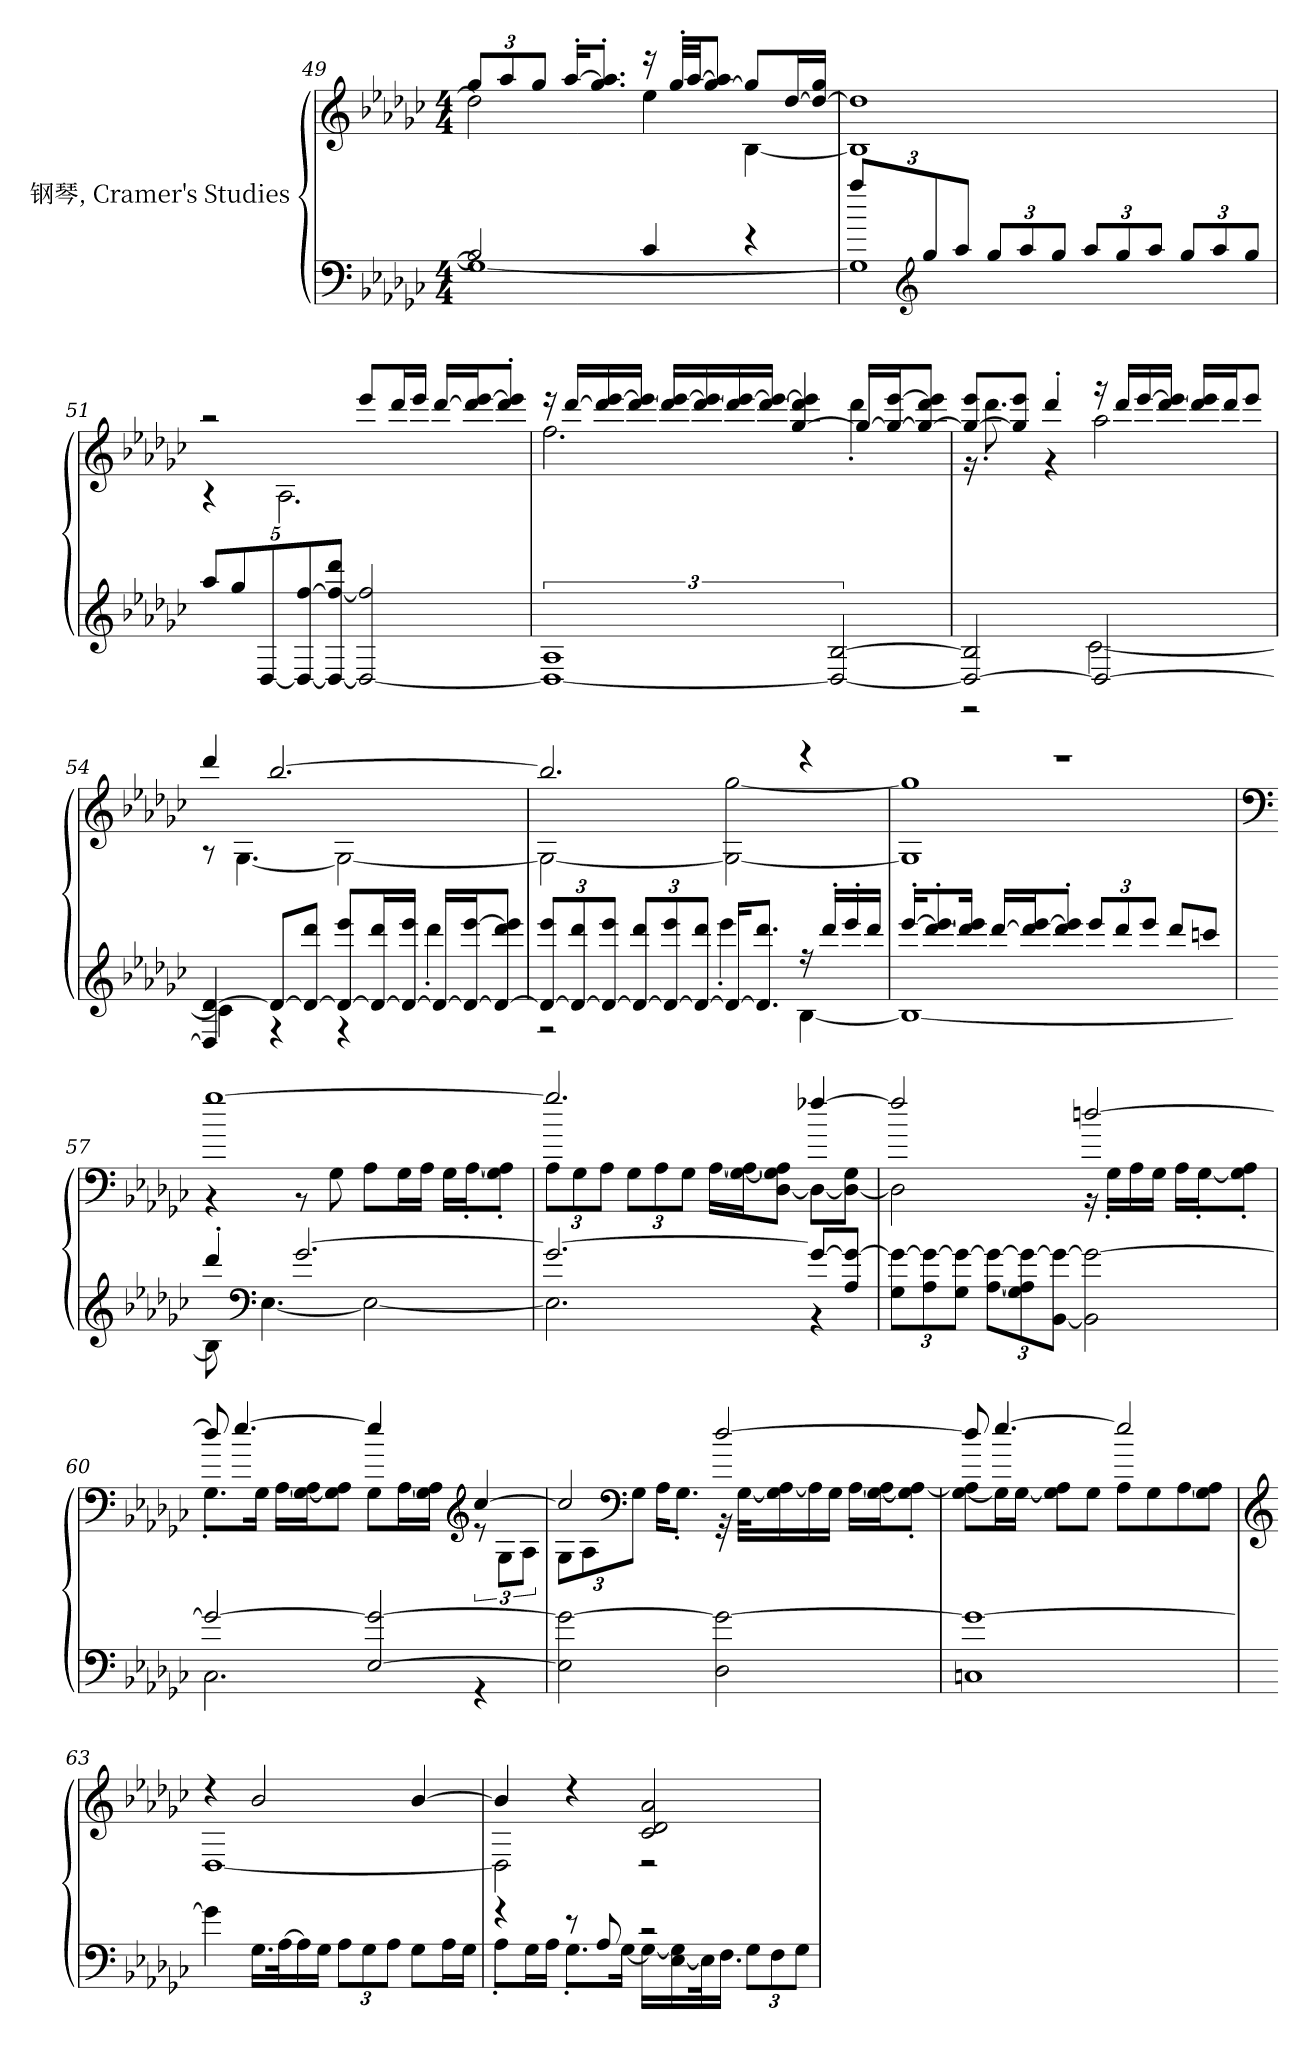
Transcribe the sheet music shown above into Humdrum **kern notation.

**kern	**kern
*part1	*part1
*staff2	*staff1
*I"钢琴, Cramer's Studies	*
*clefF4	*clefG2
*k[b-e-a-d-g-c-]	*k[b-e-a-d-g-c-]
*M4/4	*M4/4
=49	=49
*^	*
*	*	*Xbrackettup
*	*	*^
2B-/]	1G-_	12gg-/L	2dd-\]
.	.	12aa-/	.
.	.	12gg-/J	.
.	.	[16aa-'/KL	.
.	.	8.gg-/' 8.aa-/]'J	.
4c-/	.	16r	4ee-\
.	.	32gg-'/LLL	.
.	.	[32aa-/JJ	.
.	.	[8gg-/ 8aa-/]J	.
4r	.	8gg-/L]	[4B-\
.	.	[16dd-/L	.
.	.	16dd-/_ 16gg-/JJ	.
!!LO:LB:g=z	!!
=50	=50	=50	=50
*Xbrackettup	*	*	*
12aa-/L	1G-]	1dd-]	1B-]
*clefG2	*	*	*
12gg-/	.	.	.
12aa-/J	.	.	.
12gg-/L	.	.	.
12aa-/	.	.	.
12gg-/J	.	.	.
12aa-/L	.	.	.
12gg-/	.	.	.
12aa-/J	.	.	.
12gg-/L	.	.	.
12aa-/	.	.	.
12gg-/J	.	.	.
*v	*v	*	*
=51	=51	=51
10aa-/L	2r	4r
10gg-/	.	.
[10D-/	.	.
.	.	2.A-\
10D-/_ [10ff/	.	.
10D-/_ 10ff/_ 10ddd-/J	.	.
2D-/_ 2ff/]	8eee-/L	.
.	16ddd-/L	.
.	16eee-/JJ	.
.	[16ddd-/LL	.
.	16ddd-/] [16eee-/J	.
.	8ddd-/' 8eee-/]'J	.
!!LO:LB:g=z	!!
=52	=52	=52
*brackettup	*	*
3%2D-_ 3%2A-	16r	2.ff\
.	[16ddd-/LL	.
.	16ddd-/] [16eee-/	.
.	[16ddd-/ 16eee-/]JJ	.
.	16ddd-/] [16eee-/LL	.
.	[16ddd-/ 16eee-/]	.
.	16ddd-/] [16eee-/	.
.	[16ddd-/ 16eee-/_JJ	.
.	[4gg-/ 4ddd-/] 4eee-/]	.
3D-/_ [3B-/	.	.
.	16gg-/LL_	4ddd-'\
.	16gg-/_ [16eee-/J	.
.	8gg-/_ 8ddd-/ 8eee-/]J	.
=53	=53	=53
*^	*	*
2D-/_ 2B-/]	2r	8gg-/_ 8eee-/L	16r
.	.	.	8.ddd-'\
.	.	8gg-/] 8eee-/J	.
.	.	4ddd-'/	4r
2D-/_	[2c-\	16r	2aa-\
.	.	16ddd-/LL	.
.	.	[16eee-/	.
.	.	[16ddd-/ 16eee-/]JJ	.
.	.	16ddd-/] 16eee-/LL	.
.	.	16ddd-/J	.
.	.	8eee-/J	.
!!LO:PB:g=z	!!
=54	=54	=54	=54
4D-/] [4d-/	4c-\]	4ddd-/	8r
.	.	.	[4.G-\
8d-/L_	4r	[2.bb-/	.
8d-/_ 8ddd-/J	.	.	.
8d-/_ 8eee-/L	4r	.	2G-\_
16d-/_ 16ddd-/L	.	.	.
16d-/_ 16eee-/JJ	.	.	.
16d-/LL_	4ddd-'\	.	.
16d-/_ [16eee-/J	.	.	.
8d-/_ 8ddd-/ 8eee-/]J	.	.	.
=55	=55	=55	=55
*Xbrackettup	*	*	*
12d-/_ 12eee-/L	2r	2.bb-/]	2G-\_
12d-/_ 12ddd-/	.	.	.
12d-/_ 12eee-/J	.	.	.
12d-/_ 12ddd-/L	.	.	.
12d-/_ 12eee-/	.	.	.
12d-/_ 12ddd-/J	.	.	.
16d-/KL_	4eee-'\	.	2G-\_ [2gg-\
8.d-/] 8.ddd-/J	.	.	.
16r	[4B-\	4r	.
16ddd-'/LL	.	.	.
16eee-'/	.	.	.
16ddd-/JJ	.	.	.
!!LO:LB:g=z	!!
=56	=56	=56	=56
[16eee-'/KL	1B-_	1r	1G-] 1gg-]
[8ddd-/' 8eee-/]'	.	.	.
16ddd-/] 16eee-/Jk	.	.	.
[16ddd-/LL	.	.	.
16ddd-/] [16eee-/J	.	.	.
8ddd-/' 8eee-/]'J	.	.	.
12eee-/L	.	.	.
12ddd-/	.	.	.
12eee-/J	.	.	.
8ddd-/L	.	.	.
8cccn/J	.	.	.
=57	=57	=57	=57
*	*	*clefF4	*
4ddd-'/	8B-\]	[1gg-	4r
*clefF4	*	*	*
.	[4.E-\	.	.
[2.g-/	.	.	8r
.	.	.	8G-\
.	2E-\_	.	8A-\L
.	.	.	16G-\L
.	.	.	16A-\JJ
.	.	.	16G-\LL
.	.	.	[16A-'\J
.	.	.	8G-\' 8A-\]'J
!!LO:LB:g=z	!!
=58	=58	=58	=58
2.g-/_	2.E-\]	2.gg-/]	12A-\L
.	.	.	12G-\
.	.	.	12A-\J
.	.	.	12G-\L
.	.	.	12A-\
.	.	.	12G-\J
.	.	.	[16A-\LL
.	.	.	[16G-\ 16A-\_J
.	.	.	[8D-\ 8G-\] 8A-\]J
8g-/L_	4r	[4ff-X/	8D-\L_
8A-/ 8g-/_J	.	.	8D-\_ 8G-\J
*v	*v	*	*
=59	=59	=59
12G-\ 12g-\_L	2ff-/]	2D-\]
12A-\ 12g-\_	.	.
12G-\ 12g-\_J	.	.
[12A-\ 12g-\_L	.	.
12G-\ 12A-\] 12g-\_	.	.
[12BB-\ 12g-\_J	.	.
2BB-\] 2g-\_	[2ddn/	16r
.	.	16G-'\LL
.	.	16A-\
.	.	16G-\JJ
.	.	16A-\LL
.	.	[16G-'\J
.	.	8G-\]' 8A-\'J
!!LO:LB:g=z	!!
=60	=60	=60
*^	*	*
2g-/_	2.C-\	8dd/]	8.G-'\L
.	.	[4.ee-/	.
.	.	.	16G-\Jk
.	.	.	[16A-\LL
.	.	.	[16G-\ 16A-\]J
.	.	.	8G-\] 8A-\J
[2E-/ 2g-/_	.	4ee-/]	8G-\L
.	.	.	[16A-\L
.	.	.	16G-\ 16A-\]JJ
*	*	*clefG2	*
*	*	*	*brackettup
.	4r	[4cc-/	12r
.	.	.	12G-\L
.	.	.	12A-\J
*v	*v	*	*
=61	=61	=61
*	*	*Xbrackettup
2E-\] 2g-\_	2cc-/]	12G-\L
.	.	12A-\
*	*clefF4	*
.	.	12G-\J
.	.	16A-\KL
.	.	8.G-'\J
2D-\ 2g-\_	[2dd-/	32r
.	.	[32G-\KLL
.	.	16G-\] [16A-\
.	.	16A-\]
.	.	16G-\JJ
.	.	[16A-\LL
.	.	[16G-\ 16A-\]J
.	.	8G-\]' [8A-\'J
!!LO:LB:g=z	!!
=62	=62	=62
1Cn 1g-_	8dd-/]	[8G-\ 8A-\]L
.	[4.ee-/	16G-\L]
.	.	[16G-\JJ
.	.	8G-\] 8A-\L
.	.	8G-\J
.	2ee-/]	8A-\L
.	.	8G-\
.	.	[8A-\
.	.	8G-\ 8A-\]J
=63	=63	=63
*	*clefG2	*
4g-\]	4r	[1D-
16.G-\LL	2b-/	.
[32A-\K	.	.
16A-\]	.	.
16G-\JJ	.	.
12A-\L	.	.
12G-\	.	.
12A-\J	.	.
8G-\L	[4b-/	.
16A-\L	.	.
16G-\JJ	.	.
!!LO:LB:g=z	!!
=64	=64	=64
*^	*	*
4r	8A-'\L	4b-/]	2D-\]
.	16G-\L	.	.
.	16A-\JJ	.	.
8r	8.G-'\L	4r	.
8A-/	.	.	.
.	[16G-\Jk	.	.
2r	16G-\LL_	2c-/ 2d-/ 2a-/	2r
.	[16E-\ 16G-\]	.	.
.	32E-\K]	.	.
.	16.F\JJ	.	.
.	12G-\L	.	.
.	12F\	.	.
.	12G-\J	.	.
*v	*v	*	*
*	*v	*v
=	=
*-	*-
